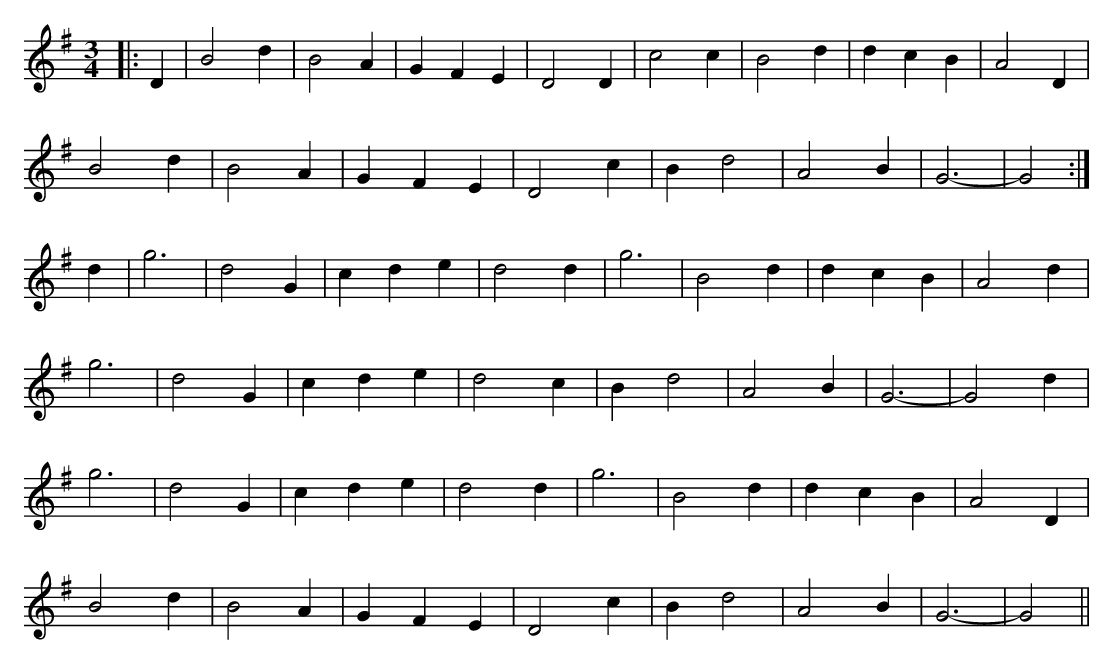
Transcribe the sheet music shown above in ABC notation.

X:1
M:3/4
K:G
|:D2|B4 d2|B4 A2|G2 F2 E2|D4 D2|c4 c2|B4 d2|d2 c2 B2|A4 D2|
B4 d2|B4 A2|G2 F2 E2|D4 c2|B2 d4|A4 B2|G6-|G4:|
d2|g6|d4 G2|c2 d2 e2|d4 d2|g6|B4 d2|d2 c2 B2|A4 d2|
g6|d4 G2|c2 d2 e2|d4 c2|B2 d4|A4 B2|G6-|G4 d2|
g6|d4 G2|c2 d2 e2|d4 d2|g6|B4 d2|d2 c2 B2|A4 D2|
B4 d2|B4 A2|G2 F2 E2|D4 c2|B2 d4|A4 B2|G6-|G4||
